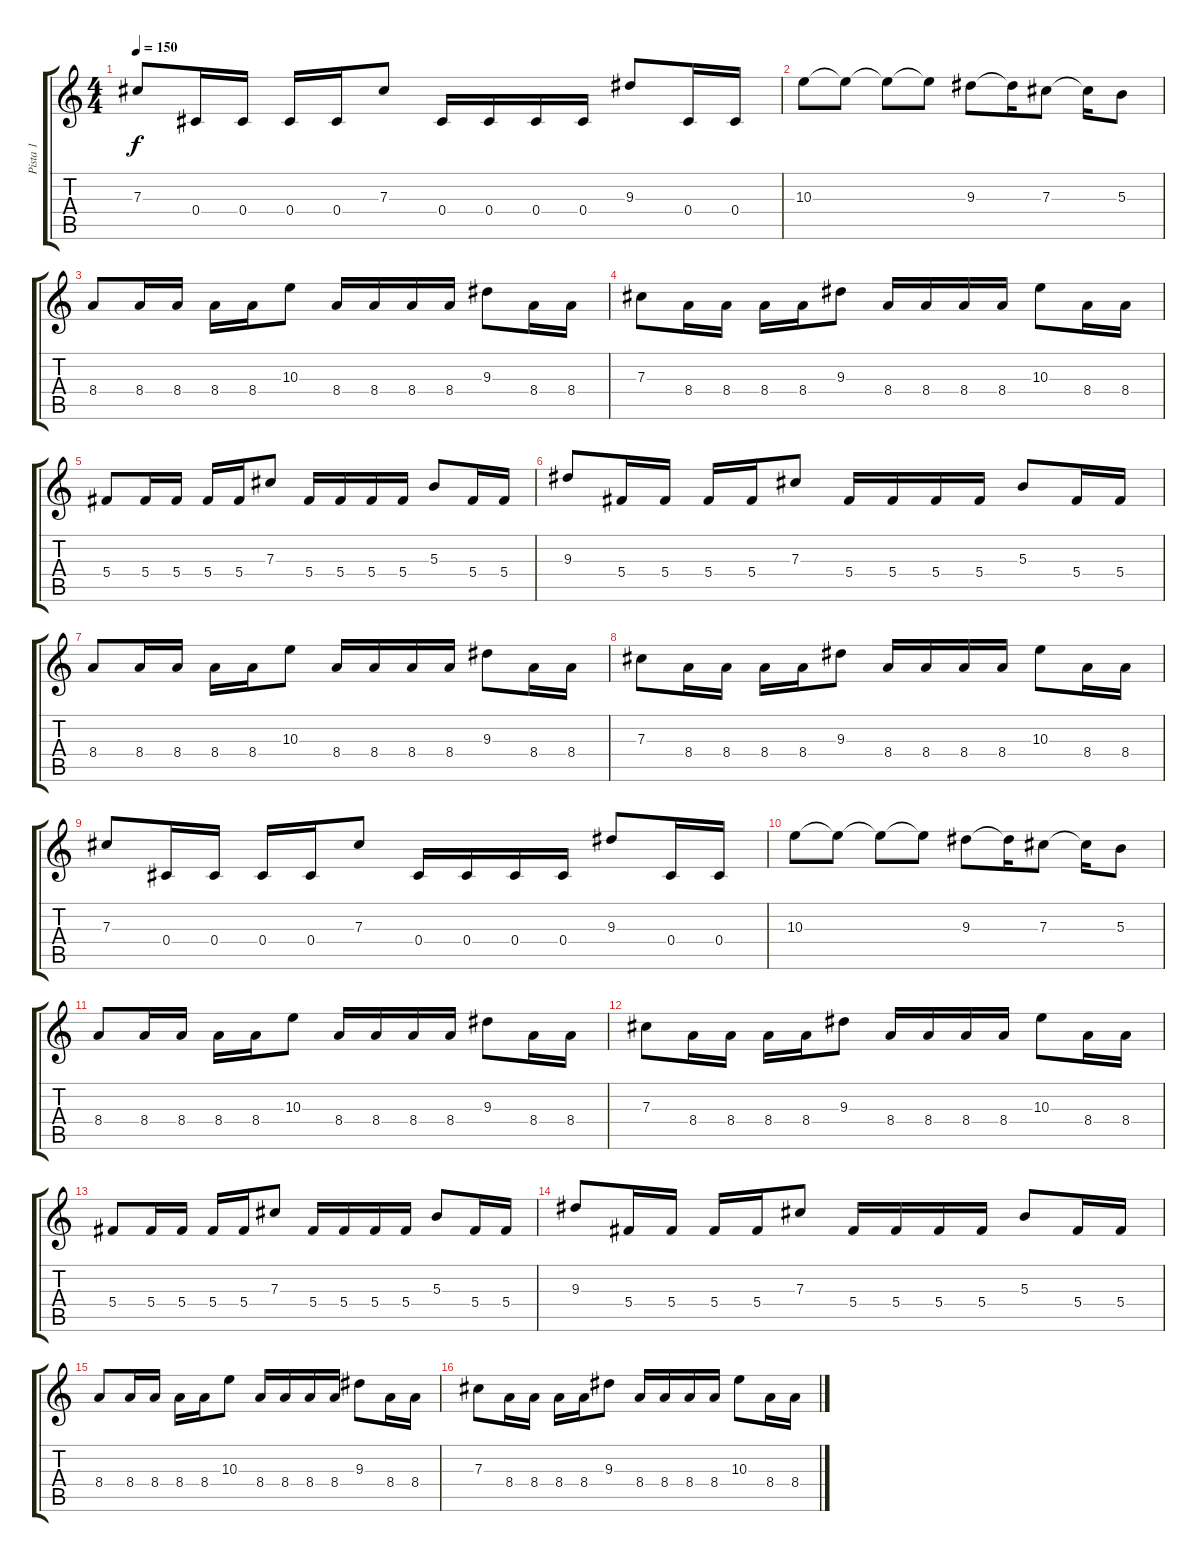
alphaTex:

\track ("Pista 1" "Pista 1") {instrument distortionguitar}
\staff {score tabs}
\tuning (Eb4 Bb3 Gb3 Db3 Ab2 Eb2) {hide}
\ts (4 4)
\tempo 150
\clef g2
\ks c
7.3.8{dy f} 0.4.16 0.4.16 0.4.16 0.4.16 7.3.8 0.4.16 0.4.16 0.4.16 0.4.16 9.3.8 0.4.16 0.4.16 |
10.3.8 10.3{t}.8 10.3{t}.8 10.3{t}.8 9.3.8 9.3{t}.16 7.3.8 7.3{t}.16 5.3.8 |
8.4.8 8.4.16 8.4.16 8.4.16 8.4.16 10.3.8 8.4.16 8.4.16 8.4.16 8.4.16 9.3.8 8.4.16 8.4.16 |
7.3.8 8.4.16 8.4.16 8.4.16 8.4.16 9.3.8 8.4.16 8.4.16 8.4.16 8.4.16 10.3.8 8.4.16 8.4.16 |
5.4.8 5.4.16 5.4.16 5.4.16 5.4.16 7.3.8 5.4.16 5.4.16 5.4.16 5.4.16 5.3.8 5.4.16 5.4.16 |
9.3.8 5.4.16 5.4.16 5.4.16 5.4.16 7.3.8 5.4.16 5.4.16 5.4.16 5.4.16 5.3.8 5.4.16 5.4.16 |
8.4.8 8.4.16 8.4.16 8.4.16 8.4.16 10.3.8 8.4.16 8.4.16 8.4.16 8.4.16 9.3.8 8.4.16 8.4.16 |
7.3.8 8.4.16 8.4.16 8.4.16 8.4.16 9.3.8 8.4.16 8.4.16 8.4.16 8.4.16 10.3.8 8.4.16 8.4.16 |
7.3.8 0.4.16 0.4.16 0.4.16 0.4.16 7.3.8 0.4.16 0.4.16 0.4.16 0.4.16 9.3.8 0.4.16 0.4.16 |
10.3.8 10.3{t}.8 10.3{t}.8 10.3{t}.8 9.3.8 9.3{t}.16 7.3.8 7.3{t}.16 5.3.8 |
8.4.8 8.4.16 8.4.16 8.4.16 8.4.16 10.3.8 8.4.16 8.4.16 8.4.16 8.4.16 9.3.8 8.4.16 8.4.16 |
7.3.8 8.4.16 8.4.16 8.4.16 8.4.16 9.3.8 8.4.16 8.4.16 8.4.16 8.4.16 10.3.8 8.4.16 8.4.16 |
5.4.8 5.4.16 5.4.16 5.4.16 5.4.16 7.3.8 5.4.16 5.4.16 5.4.16 5.4.16 5.3.8 5.4.16 5.4.16 |
9.3.8 5.4.16 5.4.16 5.4.16 5.4.16 7.3.8 5.4.16 5.4.16 5.4.16 5.4.16 5.3.8 5.4.16 5.4.16 |
8.4.8 8.4.16 8.4.16 8.4.16 8.4.16 10.3.8 8.4.16 8.4.16 8.4.16 8.4.16 9.3.8 8.4.16 8.4.16 |
7.3.8 8.4.16 8.4.16 8.4.16 8.4.16 9.3.8 8.4.16 8.4.16 8.4.16 8.4.16 10.3.8 8.4.16 8.4.16
